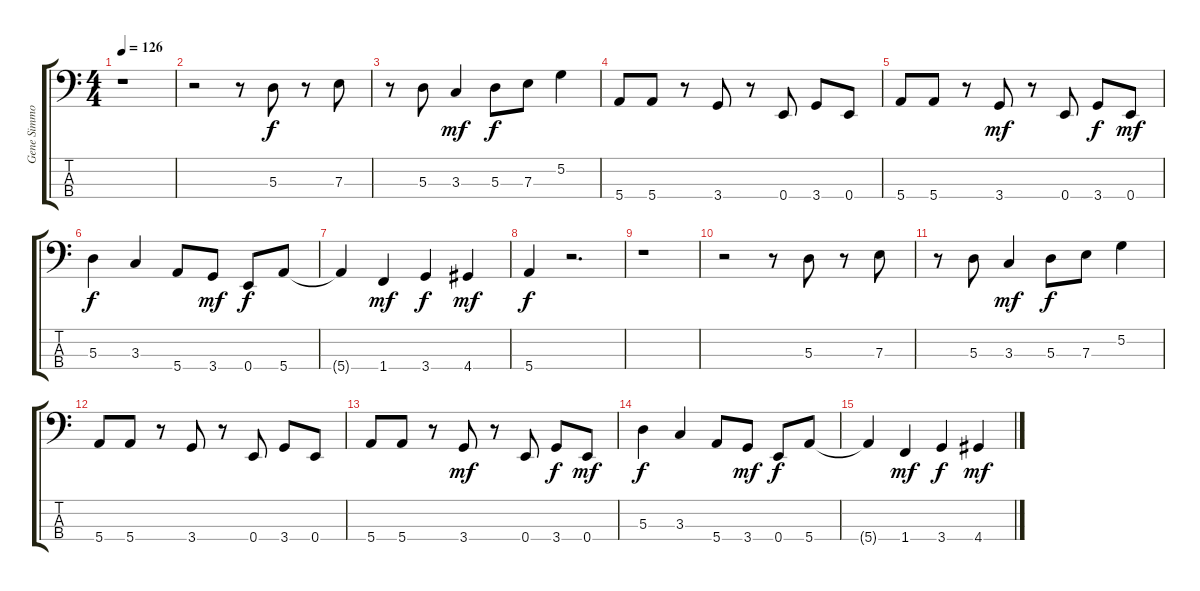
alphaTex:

\track ("Gene Simmons" "Gene Simmo") {instrument electricbasspick}
\staff {score tabs}
\tuning (G2 D2 A1 E1) {hide}
\ts (4 4)
\tempo 126
\clef f4
\ks c
r.1{dy f} |
r.2 r.8 5.3.8 r.8 7.3.8 |
r.8 5.3.8 3.3.4{dy mf} 5.3.8{dy f} 7.3.8 5.2.4 |
5.4.8 5.4.8 r.8 3.4.8 r.8 0.4.8 3.4.8 0.4.8 |
5.4.8 5.4.8 r.8 3.4.8{dy mf} r.8 0.4.8 3.4.8{dy f} 0.4.8{dy mf} |
5.3.4{dy f} 3.3.4 5.4.8 3.4.8{dy mf} 0.4.8{dy f} 5.4.8 |
5.4{t}.4 1.4.4{dy mf} 3.4.4{dy f} 4.4.4{dy mf} |
5.4.4{dy f} r.2{d} |
r.1 |
r.2 r.8 5.3.8 r.8 7.3.8 |
r.8{volume 0} 5.3.8 3.3.4{dy mf} 5.3.8{dy f} 7.3.8 5.2.4 |
5.4.8 5.4.8 r.8 3.4.8 r.8 0.4.8 3.4.8 0.4.8 |
5.4.8 5.4.8 r.8 3.4.8{dy mf} r.8 0.4.8 3.4.8{dy f} 0.4.8{dy mf} |
5.3.4{dy f} 3.3.4 5.4.8 3.4.8{dy mf} 0.4.8{dy f} 5.4.8 |
5.4{t}.4 1.4.4{dy mf} 3.4.4{dy f} 4.4.4{dy mf}
